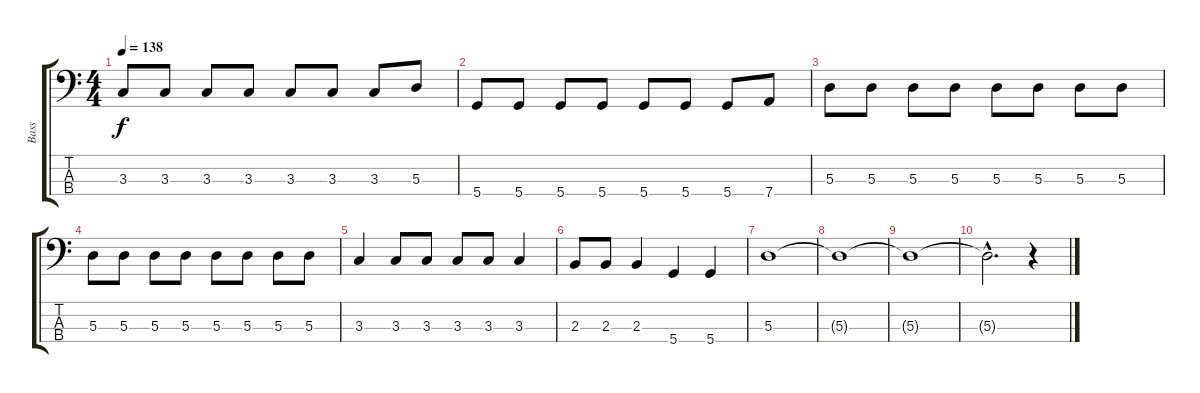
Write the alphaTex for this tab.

\track ("Bass" "Bass") {instrument electricbassfinger}
\staff {score tabs}
\tuning (G2 D2 A1 D1) {hide}
\ts (4 4)
\tempo 138
\clef f4
\ks c
3.3.8{dy f} 3.3.8 3.3.8 3.3.8 3.3.8 3.3.8 3.3.8 5.3.8 |
5.4.8 5.4.8 5.4.8 5.4.8 5.4.8 5.4.8 5.4.8 7.4.8 |
5.3.8 5.3.8 5.3.8 5.3.8 5.3.8 5.3.8 5.3.8 5.3.8 |
5.3.8 5.3.8 5.3.8 5.3.8 5.3.8 5.3.8 5.3.8 5.3.8 |
3.3.4 3.3.8 3.3.8 3.3.8 3.3.8 3.3.4 |
2.3.8 2.3.8 2.3.4 5.4.4 5.4.4 |
5.3.1 |
5.3{t}.1 |
5.3{t}.1 |
5.3{hac t}.2{d} r.4
